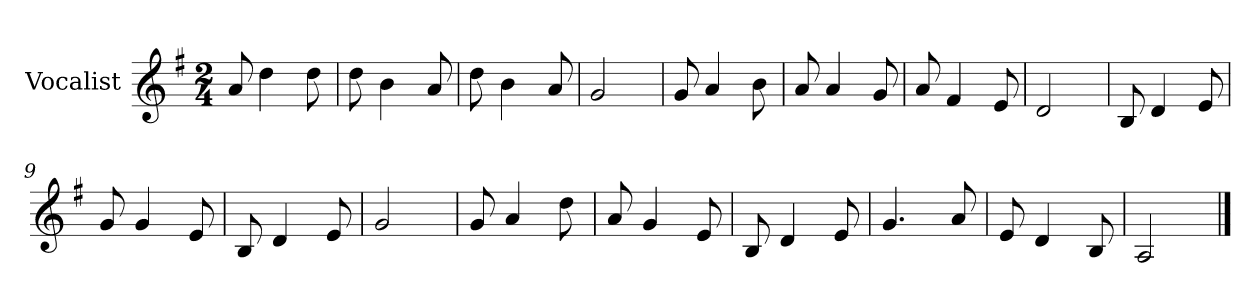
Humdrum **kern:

**kern
*part1
*staff1
*I"Vocalist
*k[f#]
*G:
*M2/4
=
8a
4dd
8dd
=1
8dd
4b
8a
=2
8dd
4b
8a
=3
2g
=4
8g
4a
8b
=5
8a
4a
8g
=6
8a
4f#
8e
=7
2d
=8
8B
4d
8e
=9
8g
4g
8e
=10
8B
4d
8e
=11
2g
=12
8g
4a
8dd
=13
8a
4g
8e
=14
8B
4d
8e
=15
4.g
8a
=16
8e
4d
8B
=17
2A
==
*-
